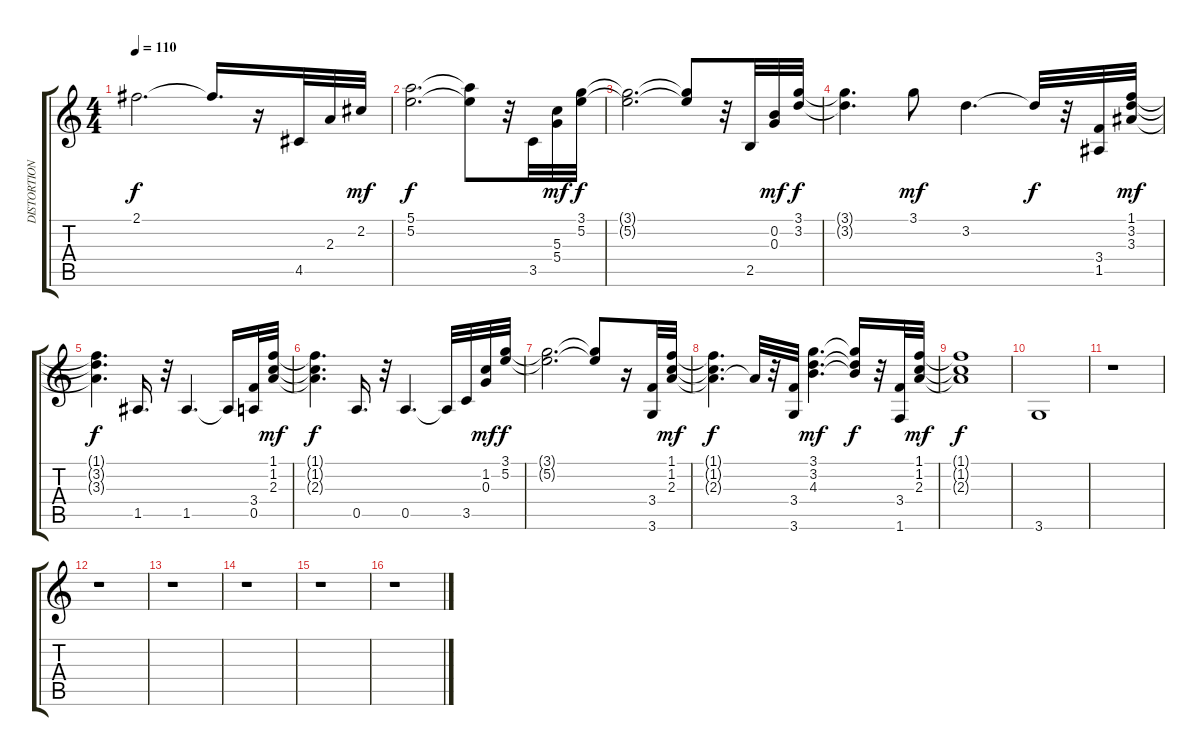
\track ("DISTORTION" "DISTORTION") {instrument distortionguitar}
\staff {score tabs}
\tuning (E4 B3 G3 D3 A2 E2) {hide}
\ts (4 4)
\tempo 110
\clef g2
\ks c
2.1.2{d dy f} 2.1{t}.16{d} r.16 4.5.32 2.3.32 2.2.32{dy mf} |
(5.1 5.2).2{d dy f} (5.1{t} 5.2{t}).8 r.32 3.5.32 (5.3 5.4).32{dy mf} (3.1 5.2).32{dy f} |
(3.1{t} 5.2{t}).2{d} (3.1{t} 5.2{t}).8 r.32 2.5.32 (0.2 0.3).32{dy mf} (3.1 3.2).32{dy f} |
(3.1{t} 3.2{t}).4{d} 3.1.8{dy mf} 3.2.4{d} 3.2{t}.32{dy f} r.32 (3.4 1.5).32 (1.1 3.2 3.3).32{dy mf} |
(1.1{t} 3.2{t} 3.3{t}).4{d dy f} 1.5.16{d} r.32 1.5.4{d} 1.5{t}.16 (3.4 0.5).32 (1.1 1.2 2.3).32{dy mf} |
(1.1{t} 1.2{t} 2.3{t}).4{d dy f} 0.5.16{d} r.32 0.5.4{d} 0.5{t}.32 3.5.32 (1.2 0.3).32{dy mf} (3.1 5.2).32{dy f} |
(3.1{t} 5.2{t}).2{d} (3.1{t} 5.2{t}).8 r.16 (3.4 3.6).32 (1.1 1.2 2.3).32{dy mf} |
(1.1{t} 1.2{t} 2.3{t}).4{d dy f} 2.3{t}.32 r.32 (3.4 3.6).32 (3.1 3.2 4.3).4{d dy mf} (3.1{t} 3.2{t} 4.3{t}).16{dy f} r.32 (3.4 1.6).32 (1.1 1.2 2.3).32{dy mf} |
(1.1{t} 1.2{t} 2.3{t}).1{dy f} |
3.6.1 |
r.1 |
r.1 |
r.1 |
r.1 |
r.1 |
r.1
